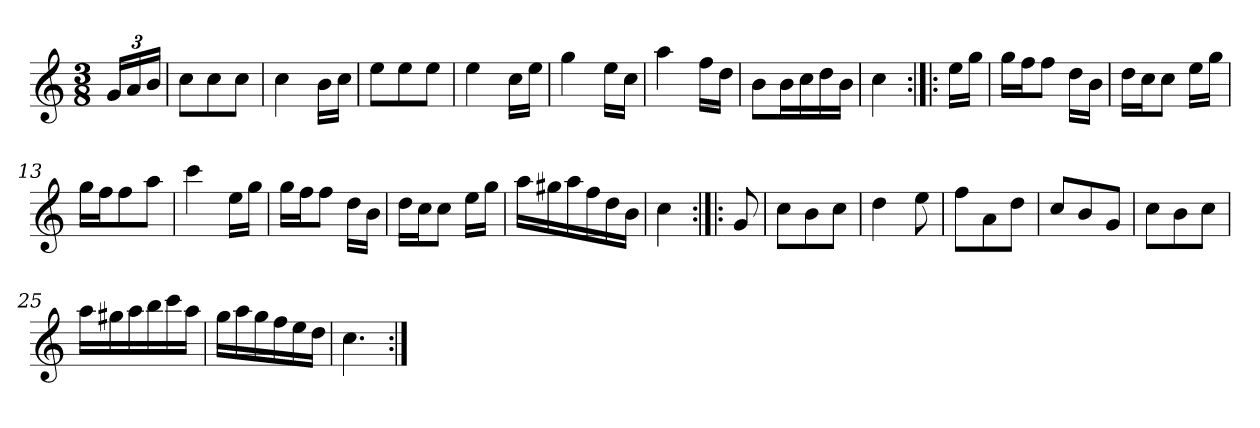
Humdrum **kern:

**kern
*part1
*staff1
*clefG2
*k[]
*M3/8
*Xbrackettup
=1
24g/LL
24a/
24b/JJ
=2
8cc\L
8cc\
8cc\J
=3
4cc\
16b\LL
16cc\JJ
=4
8ee\L
8ee\
8ee\J
=5
4ee\
16cc\LL
16ee\JJ
=6
4gg\
16ee\LL
16cc\JJ
=7
4aa\
16ff\LL
16dd\JJ
=8
8b\L
16b\L
16cc\
16dd\
16b\JJ
=9
4cc\
=10:|!|:
16ee\LL
16gg\JJ
=11
16gg\LL
16ff\J
8ff\J
16dd\LL
16b\JJ
=12
16dd\LL
16cc\J
8cc\J
16ee\LL
16gg\JJ
=13
16gg\LL
16ff\J
8ff\
8aa\J
!!LO:LB:g=z
=14
4ccc\
16ee\LL
16gg\JJ
=15
16gg\LL
16ff\J
8ff\J
16dd\LL
16b\JJ
=16
16dd\LL
16cc\J
8cc\J
16ee\LL
16gg\JJ
=17
16aa\LL
16gg#X\
16aa\
16ff\
16dd\
16b\JJ
=18
4cc\
=19:|!|:
8g/
=20
8cc\L
8b\
8cc\J
=21
4dd\
8ee\
=22
8ff\L
8a\
8dd\J
=23
8cc/L
8b/
8g/J
=24
8cc\L
8b\
8cc\J
!!LO:LB:g=z
=25
16aa\LL
16gg#X\
16aa\
16bb\
16ccc\
16aa\JJ
=26
16gg\LL
16aa\
16gg\
16ff\
16ee\
16dd\JJ
=27
4.cc\
=:|!
*-
